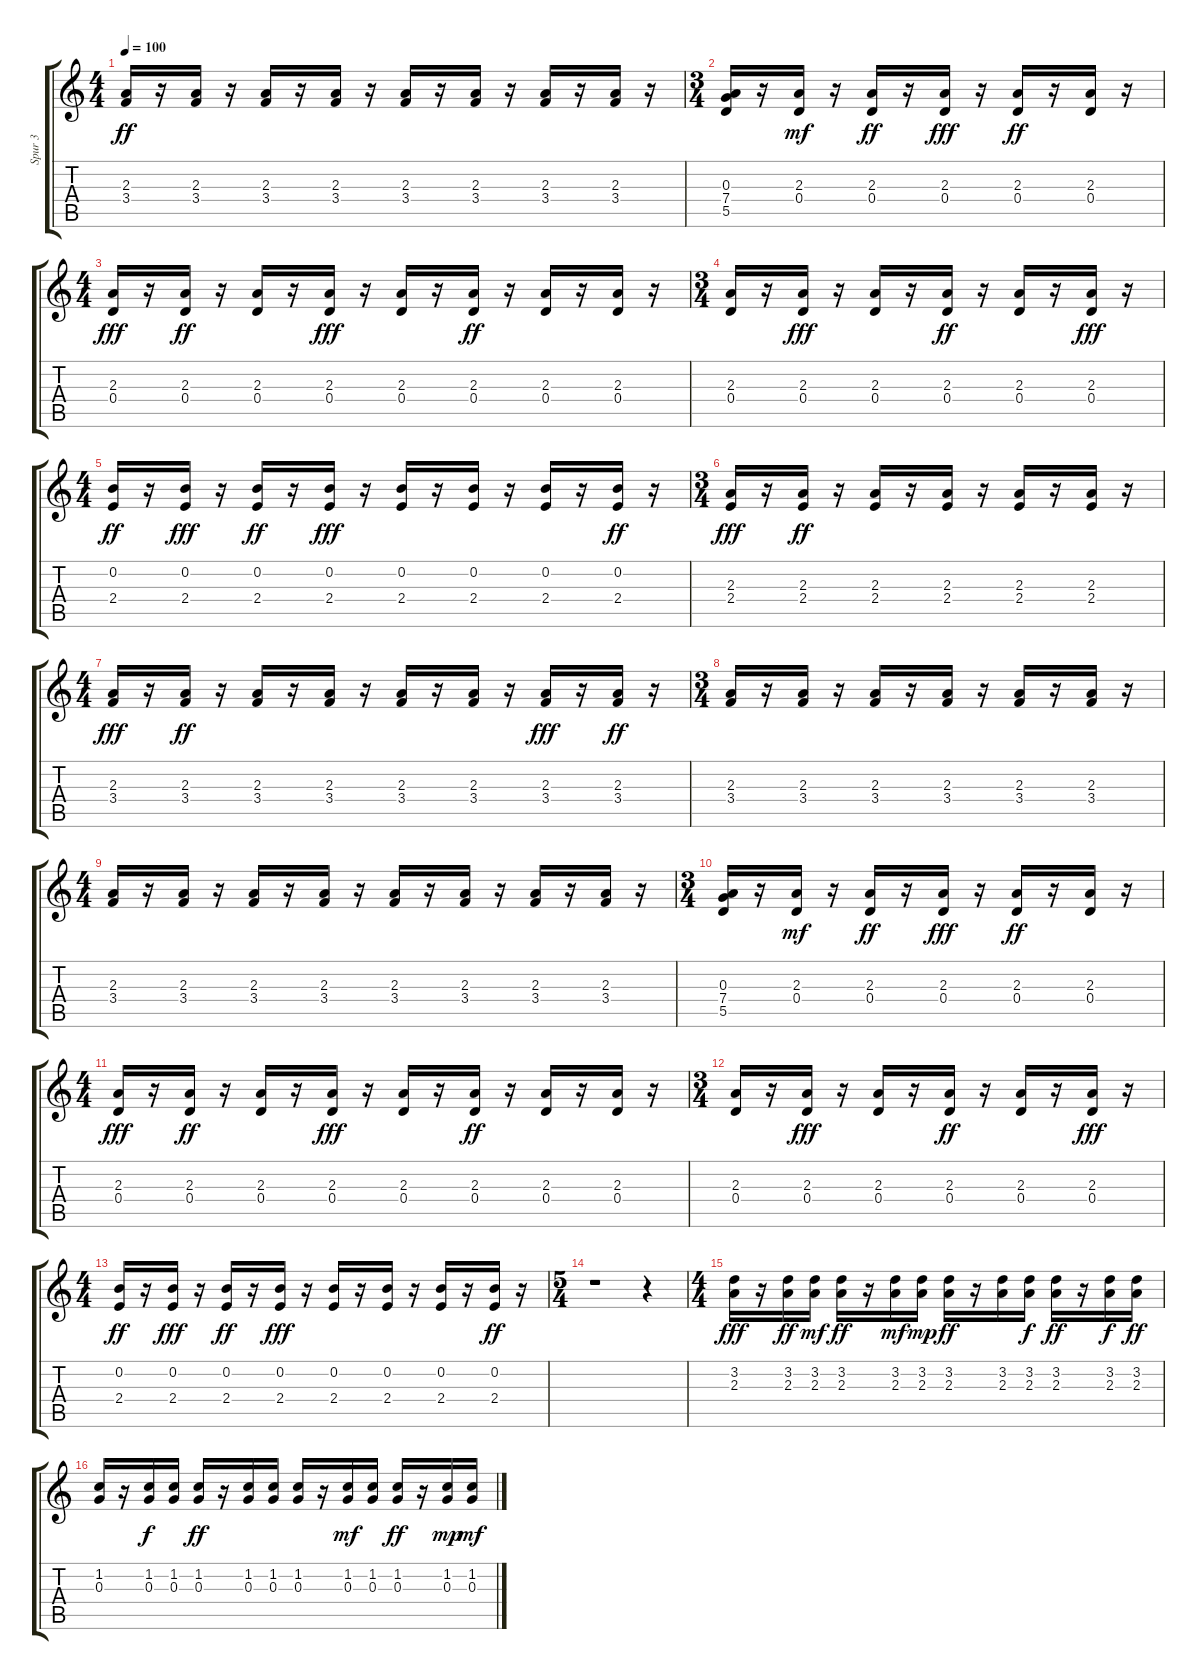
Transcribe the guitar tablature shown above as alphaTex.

\track ("Spur 3" "Spur 3") {instrument electricguitarmuted}
\staff {score tabs}
\tuning (E4 B3 G3 D3 A2 E2) {hide}
\ts (4 4)
\tempo 100
\clef g2
\ks c
(2.3 3.4).16{dy ff} r.16 (2.3 3.4).16 r.16 (2.3 3.4).16 r.16 (2.3 3.4).16 r.16 (2.3 3.4).16 r.16 (2.3 3.4).16 r.16 (2.3 3.4).16 r.16 (2.3 3.4).16 r.16 |
\ts (3 4)
(0.3 7.4 5.5).16 r.16 (2.3 0.4).16{dy mf} r.16 (2.3 0.4).16{dy ff} r.16 (2.3 0.4).16{dy fff} r.16 (2.3 0.4).16{dy ff} r.16 (2.3 0.4).16 r.16 |
\ts (4 4)
(2.3 0.4).16{dy fff} r.16 (2.3 0.4).16{dy ff} r.16 (2.3 0.4).16 r.16 (2.3 0.4).16{dy fff} r.16 (2.3 0.4).16 r.16 (2.3 0.4).16{dy ff} r.16 (2.3 0.4).16 r.16 (2.3 0.4).16 r.16 |
\ts (3 4)
(2.3 0.4).16 r.16 (2.3 0.4).16{dy fff} r.16 (2.3 0.4).16 r.16 (2.3 0.4).16{dy ff} r.16 (2.3 0.4).16 r.16 (2.3 0.4).16{dy fff} r.16 |
\ts (4 4)
(0.2 2.4).16{dy ff} r.16 (0.2 2.4).16{dy fff} r.16 (0.2 2.4).16{dy ff} r.16 (0.2 2.4).16{dy fff} r.16 (0.2 2.4).16 r.16 (0.2 2.4).16 r.16 (0.2 2.4).16 r.16 (0.2 2.4).16{dy ff} r.16 |
\ts (3 4)
(2.3 2.4).16{dy fff} r.16 (2.3 2.4).16{dy ff} r.16 (2.3 2.4).16 r.16 (2.3 2.4).16 r.16 (2.3 2.4).16 r.16 (2.3 2.4).16 r.16 |
\ts (4 4)
(2.3 3.4).16{dy fff} r.16 (2.3 3.4).16{dy ff} r.16 (2.3 3.4).16 r.16 (2.3 3.4).16 r.16 (2.3 3.4).16 r.16 (2.3 3.4).16 r.16 (2.3 3.4).16{dy fff} r.16 (2.3 3.4).16{dy ff} r.16 |
\ts (3 4)
(2.3 3.4).16 r.16 (2.3 3.4).16 r.16 (2.3 3.4).16 r.16 (2.3 3.4).16 r.16 (2.3 3.4).16 r.16 (2.3 3.4).16 r.16 |
\ts (4 4)
(2.3 3.4).16 r.16 (2.3 3.4).16 r.16 (2.3 3.4).16 r.16 (2.3 3.4).16 r.16 (2.3 3.4).16 r.16 (2.3 3.4).16 r.16 (2.3 3.4).16 r.16 (2.3 3.4).16 r.16 |
\ts (3 4)
(0.3 7.4 5.5).16 r.16 (2.3 0.4).16{dy mf} r.16 (2.3 0.4).16{dy ff} r.16 (2.3 0.4).16{dy fff} r.16 (2.3 0.4).16{dy ff} r.16 (2.3 0.4).16 r.16 |
\ts (4 4)
(2.3 0.4).16{dy fff} r.16 (2.3 0.4).16{dy ff} r.16 (2.3 0.4).16 r.16 (2.3 0.4).16{dy fff} r.16 (2.3 0.4).16 r.16 (2.3 0.4).16{dy ff} r.16 (2.3 0.4).16 r.16 (2.3 0.4).16 r.16 |
\ts (3 4)
(2.3 0.4).16 r.16 (2.3 0.4).16{dy fff} r.16 (2.3 0.4).16 r.16 (2.3 0.4).16{dy ff} r.16 (2.3 0.4).16 r.16 (2.3 0.4).16{dy fff} r.16 |
\ts (4 4)
(0.2 2.4).16{dy ff} r.16 (0.2 2.4).16{dy fff} r.16 (0.2 2.4).16{dy ff} r.16 (0.2 2.4).16{dy fff} r.16 (0.2 2.4).16 r.16 (0.2 2.4).16 r.16 (0.2 2.4).16 r.16 (0.2 2.4).16{dy ff} r.16 |
\ts (5 4)
r.1 r.4 |
\ts (4 4)
(3.2 2.3).16{dy fff} r.16 (3.2 2.3).16{dy ff} (3.2 2.3).16{dy mf} (3.2 2.3).16{dy ff} r.16 (3.2 2.3).16{dy mf} (3.2 2.3).16{dy mp} (3.2 2.3).16{dy ff} r.16 (3.2 2.3).16 (3.2 2.3).16{dy f} (3.2 2.3).16{dy ff} r.16 (3.2 2.3).16{dy f} (3.2 2.3).16{dy ff} |
(1.2 0.3).16 r.16 (1.2 0.3).16{dy f} (1.2 0.3).16 (1.2 0.3).16{dy ff} r.16 (1.2 0.3).16 (1.2 0.3).16 (1.2 0.3).16 r.16 (1.2 0.3).16{dy mf} (1.2 0.3).16 (1.2 0.3).16{dy ff} r.16 (1.2 0.3).16{dy mp} (1.2 0.3).16{dy mf}
